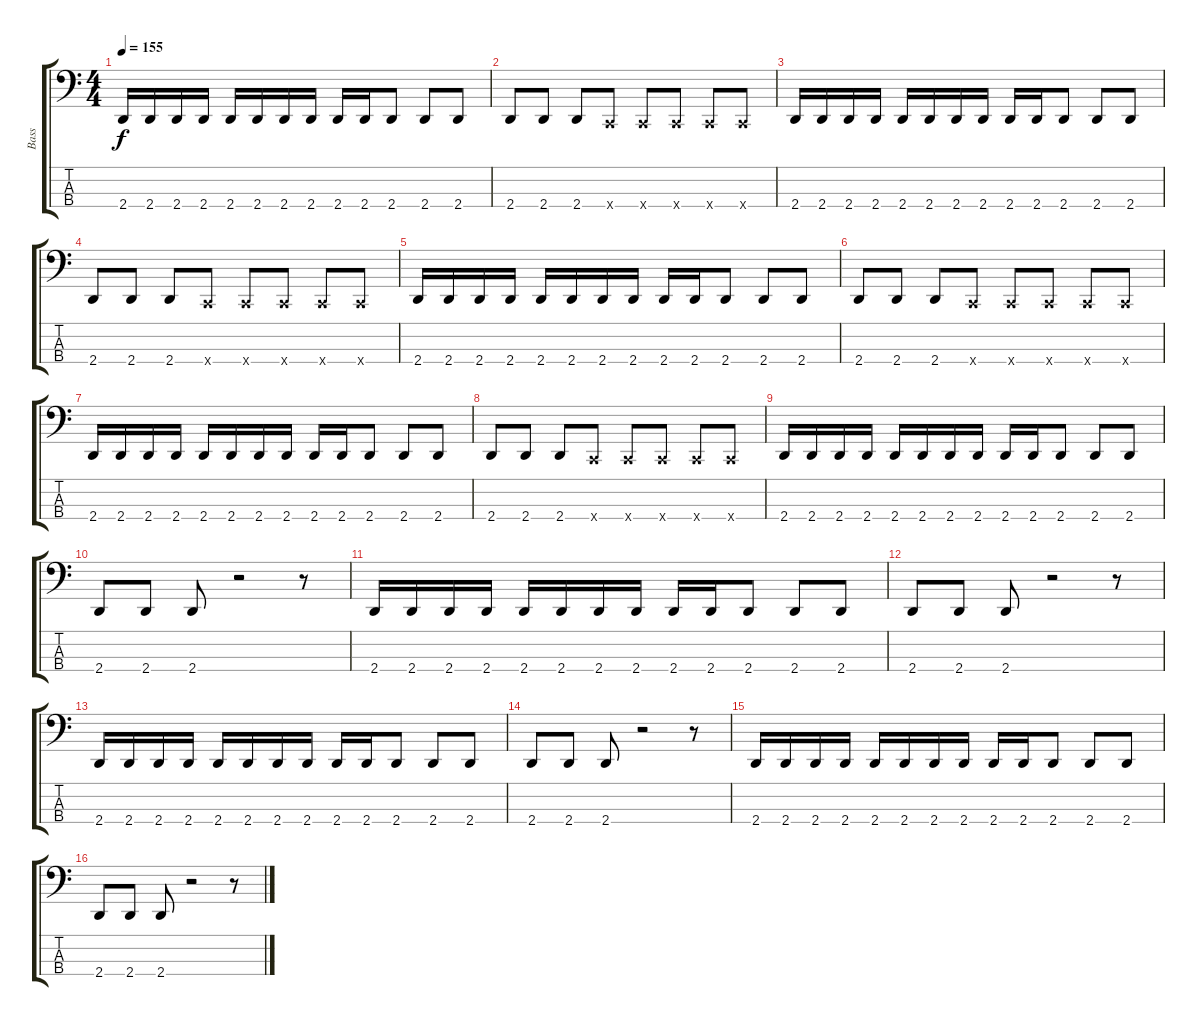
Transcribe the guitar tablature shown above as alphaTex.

\track ("Bass" "Bass") {instrument electricbasspick}
\staff {score tabs}
\tuning (F2 C2 G1 C1) {hide}
\ts (4 4)
\tempo 155
\clef f4
\ks c
2.4.16{dy f} 2.4.16 2.4.16 2.4.16 2.4.16 2.4.16 2.4.16 2.4.16 2.4.16 2.4.16 2.4.8 2.4.8 2.4.8 |
2.4.8 2.4.8 2.4.8 0.4{x}.8 0.4{x}.8 0.4{x}.8 0.4{x}.8 0.4{x}.8 |
2.4.16 2.4.16 2.4.16 2.4.16 2.4.16 2.4.16 2.4.16 2.4.16 2.4.16 2.4.16 2.4.8 2.4.8 2.4.8 |
2.4.8 2.4.8 2.4.8 0.4{x}.8 0.4{x}.8 0.4{x}.8 0.4{x}.8 0.4{x}.8 |
2.4.16 2.4.16 2.4.16 2.4.16 2.4.16 2.4.16 2.4.16 2.4.16 2.4.16 2.4.16 2.4.8 2.4.8 2.4.8 |
2.4.8 2.4.8 2.4.8 0.4{x}.8 0.4{x}.8 0.4{x}.8 0.4{x}.8 0.4{x}.8 |
2.4.16 2.4.16 2.4.16 2.4.16 2.4.16 2.4.16 2.4.16 2.4.16 2.4.16 2.4.16 2.4.8 2.4.8 2.4.8 |
2.4.8 2.4.8 2.4.8 0.4{x}.8 0.4{x}.8 0.4{x}.8 0.4{x}.8 0.4{x}.8 |
2.4.16 2.4.16 2.4.16 2.4.16 2.4.16 2.4.16 2.4.16 2.4.16 2.4.16 2.4.16 2.4.8 2.4.8 2.4.8 |
2.4.8 2.4.8 2.4.8 r.2 r.8 |
2.4.16 2.4.16 2.4.16 2.4.16 2.4.16 2.4.16 2.4.16 2.4.16 2.4.16 2.4.16 2.4.8 2.4.8 2.4.8 |
2.4.8 2.4.8 2.4.8 r.2 r.8 |
2.4.16 2.4.16 2.4.16 2.4.16 2.4.16 2.4.16 2.4.16 2.4.16 2.4.16 2.4.16 2.4.8 2.4.8 2.4.8 |
2.4.8 2.4.8 2.4.8 r.2 r.8 |
2.4.16 2.4.16 2.4.16 2.4.16 2.4.16 2.4.16 2.4.16 2.4.16 2.4.16 2.4.16 2.4.8 2.4.8 2.4.8 |
2.4.8 2.4.8 2.4.8 r.2 r.8
